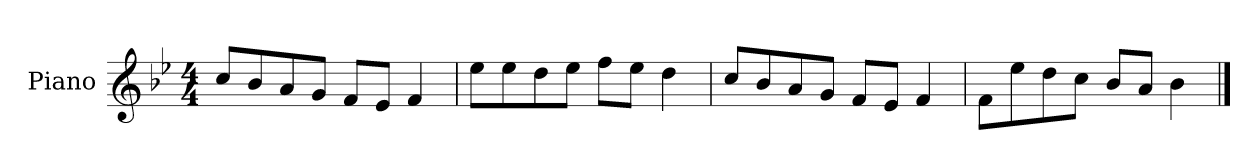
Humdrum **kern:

**kern
*part1
*staff1
*I"Piano
*I'P-no
*clefG2
*k[b-e-]
*M4/4
*MM90
=1
8cc/L
8b-/
8a/
8g/J
8f/L
8e-/J
4f/
=2
8ee-\L
8ee-\
8dd\
8ee-\J
8ff\L
8ee-\J
4dd\
=3
8cc/L
8b-/
8a/
8g/J
8f/L
8e-/J
4f/
=4
8f\L
8ee-\
8dd\
8cc\J
8b-/L
8a/J
4b-\
==
*-
